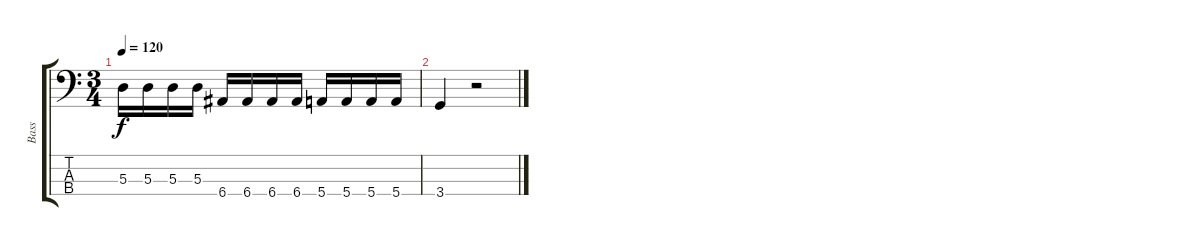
\track ("Bass" "Bass") {instrument electricbassfinger}
\staff {score tabs}
\tuning (G2 D2 A1 E1) {hide}
\ts (3 4)
\tempo 120
\clef f4
\ks c
5.3.16{dy f} 5.3.16 5.3.16 5.3.16 6.4.16 6.4.16 6.4.16 6.4.16 5.4.16 5.4.16 5.4.16 5.4.16 |
3.4.4 r.2
